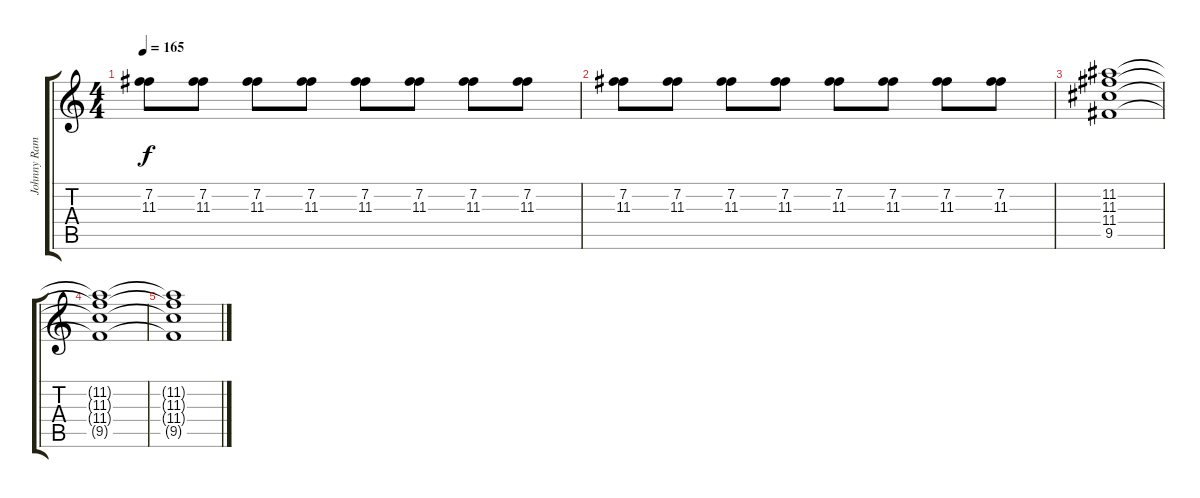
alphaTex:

\track ("Johnny Ramone" "Johnny Ram") {instrument distortionguitar}
\staff {score tabs}
\tuning (E4 B3 G3 D3 A2 E2) {hide}
\ts (4 4)
\tempo 165
\clef g2
\ks c
(7.2 11.3).8{dy f} (7.2 11.3).8 (7.2 11.3).8 (7.2 11.3).8 (7.2 11.3).8 (7.2 11.3).8 (7.2 11.3).8 (7.2 11.3).8 |
(7.2 11.3).8 (7.2 11.3).8 (7.2 11.3).8 (7.2 11.3).8 (7.2 11.3).8 (7.2 11.3).8 (7.2 11.3).8 (7.2 11.3).8 |
(11.2 11.3 11.4 9.5).1 |
(11.2{t} 11.3{t} 11.4{t} 9.5{t}).1 |
(11.2{t} 11.3{t} 11.4{t} 9.5{t}).1
